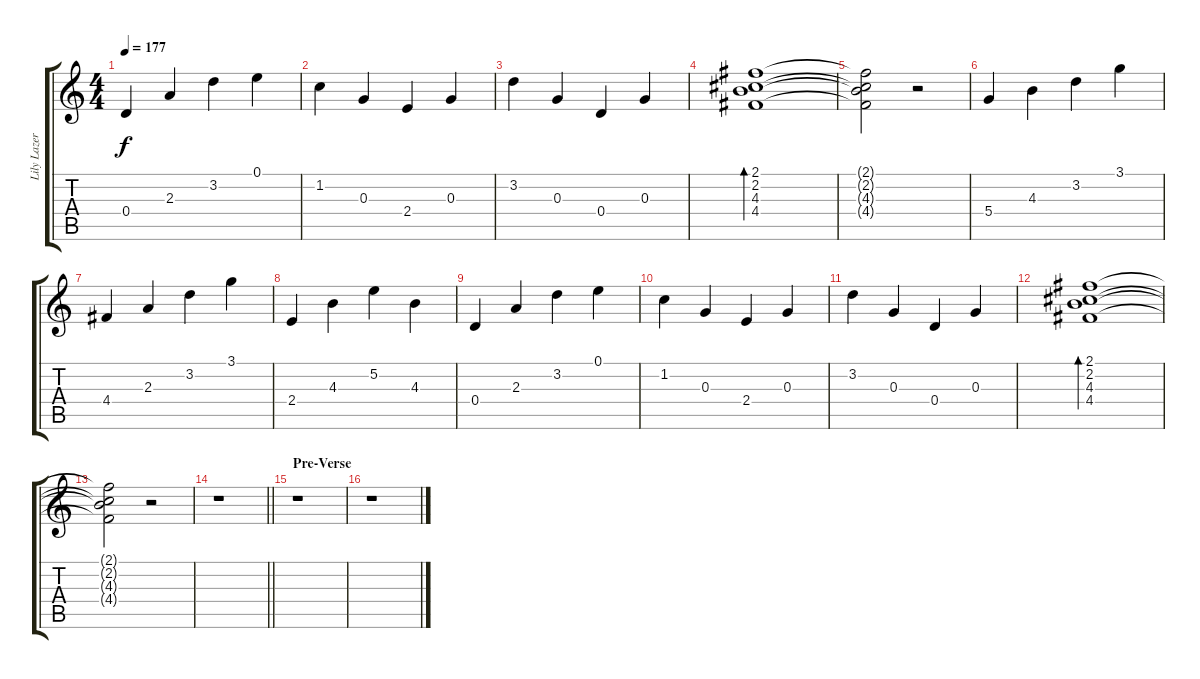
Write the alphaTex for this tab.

\track ("Lily Lazer (Guitar)" "Lily Lazer") {instrument overdrivenguitar}
\staff {score tabs}
\tuning (E4 B3 G3 D3 A2 E2) {hide}
\ts (4 4)
\tempo 177
\clef g2
\ks c
0.4.4{dy f} 2.3.4 3.2.4 0.1.4 |
1.2.4 0.3.4 2.4.4 0.3.4 |
3.2.4 0.3.4 0.4.4 0.3.4 |
(2.1 2.2 4.3 4.4).1{bd 240} |
(2.1{t} 2.2{t} 4.3{t} 4.4{t}).2 r.2 |
5.4.4 4.3.4 3.2.4 3.1.4 |
4.4.4 2.3.4 3.2.4 3.1.4 |
2.4.4 4.3.4 5.2.4 4.3.4 |
0.4.4 2.3.4 3.2.4 0.1.4 |
1.2.4 0.3.4 2.4.4 0.3.4 |
3.2.4 0.3.4 0.4.4 0.3.4 |
(2.1 2.2 4.3 4.4).1{bd 240} |
(2.1{t} 2.2{t} 4.3{t} 4.4{t}).2 r.2 |
\barLineRight lightlight
r.1 |
\section ("" "Pre-Verse")
r.1 |
r.1
